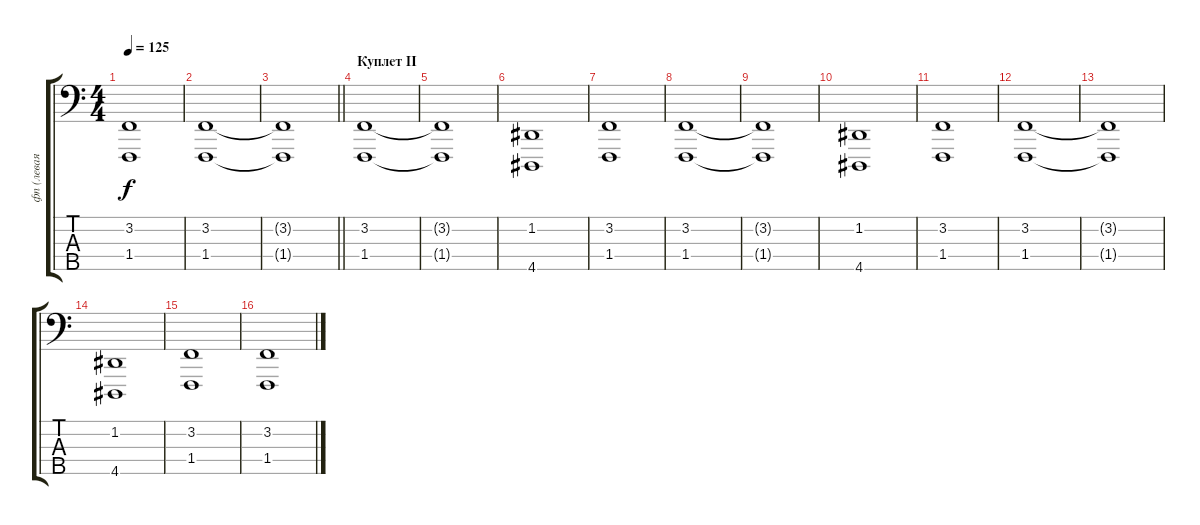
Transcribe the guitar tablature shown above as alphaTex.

\track ("фп (левая рука)" "фп (левая ") {instrument acousticgrandpiano}
\staff {score tabs}
\tuning (G2 D2 A1 E1 B0) {hide}
\ts (4 4)
\tempo 125
\clef f4
\ks c
(3.2{t} 1.4{t}).1{dy f} |
(3.2 1.4).1 |
\barLineRight lightlight
(3.2{t} 1.4{t}).1 |
\section ("" "Куплет II")
(3.2 1.4).1 |
(3.2{t} 1.4{t}).1 |
(1.2 4.5).1 |
(3.2 1.4).1 |
(3.2 1.4).1 |
(3.2{t} 1.4{t}).1 |
(1.2 4.5).1 |
(3.2 1.4).1 |
(3.2 1.4).1 |
(3.2{t} 1.4{t}).1 |
(1.2 4.5).1 |
(3.2 1.4).1 |
(3.2 1.4).1
